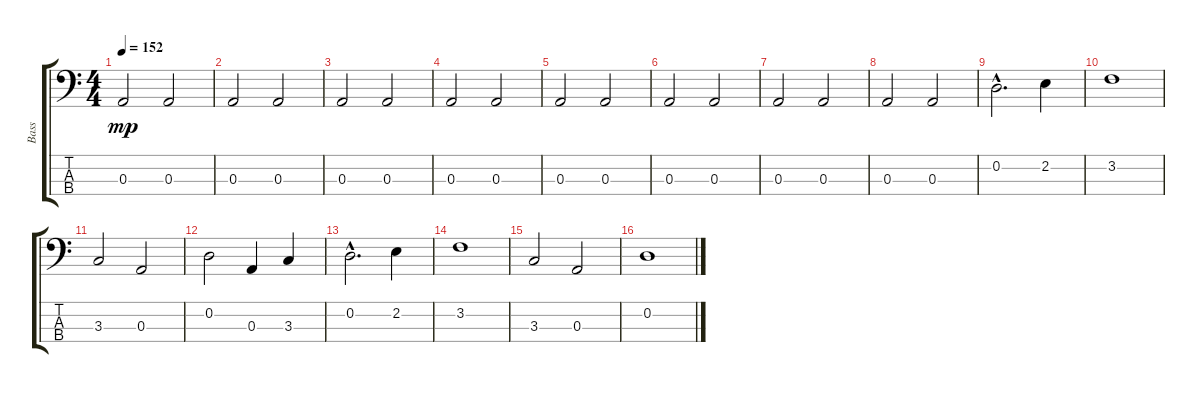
\track ("Bass" "Bass") {instrument fretlessbass}
\staff {score tabs}
\tuning (G2 D2 A1 E1) {hide}
\ts (4 4)
\tempo 152
\clef f4
\ks c
0.3.2{dy mp} 0.3.2 |
0.3.2 0.3.2 |
0.3.2 0.3.2 |
0.3.2 0.3.2 |
0.3.2 0.3.2 |
0.3.2 0.3.2 |
0.3.2 0.3.2 |
0.3.2 0.3.2 |
0.2{hac}.2{d} 2.2.4 |
3.2.1 |
3.3.2 0.3.2 |
0.2.2 0.3.4 3.3.4 |
0.2{hac}.2{d} 2.2.4 |
3.2.1 |
3.3.2 0.3.2 |
0.2.1
